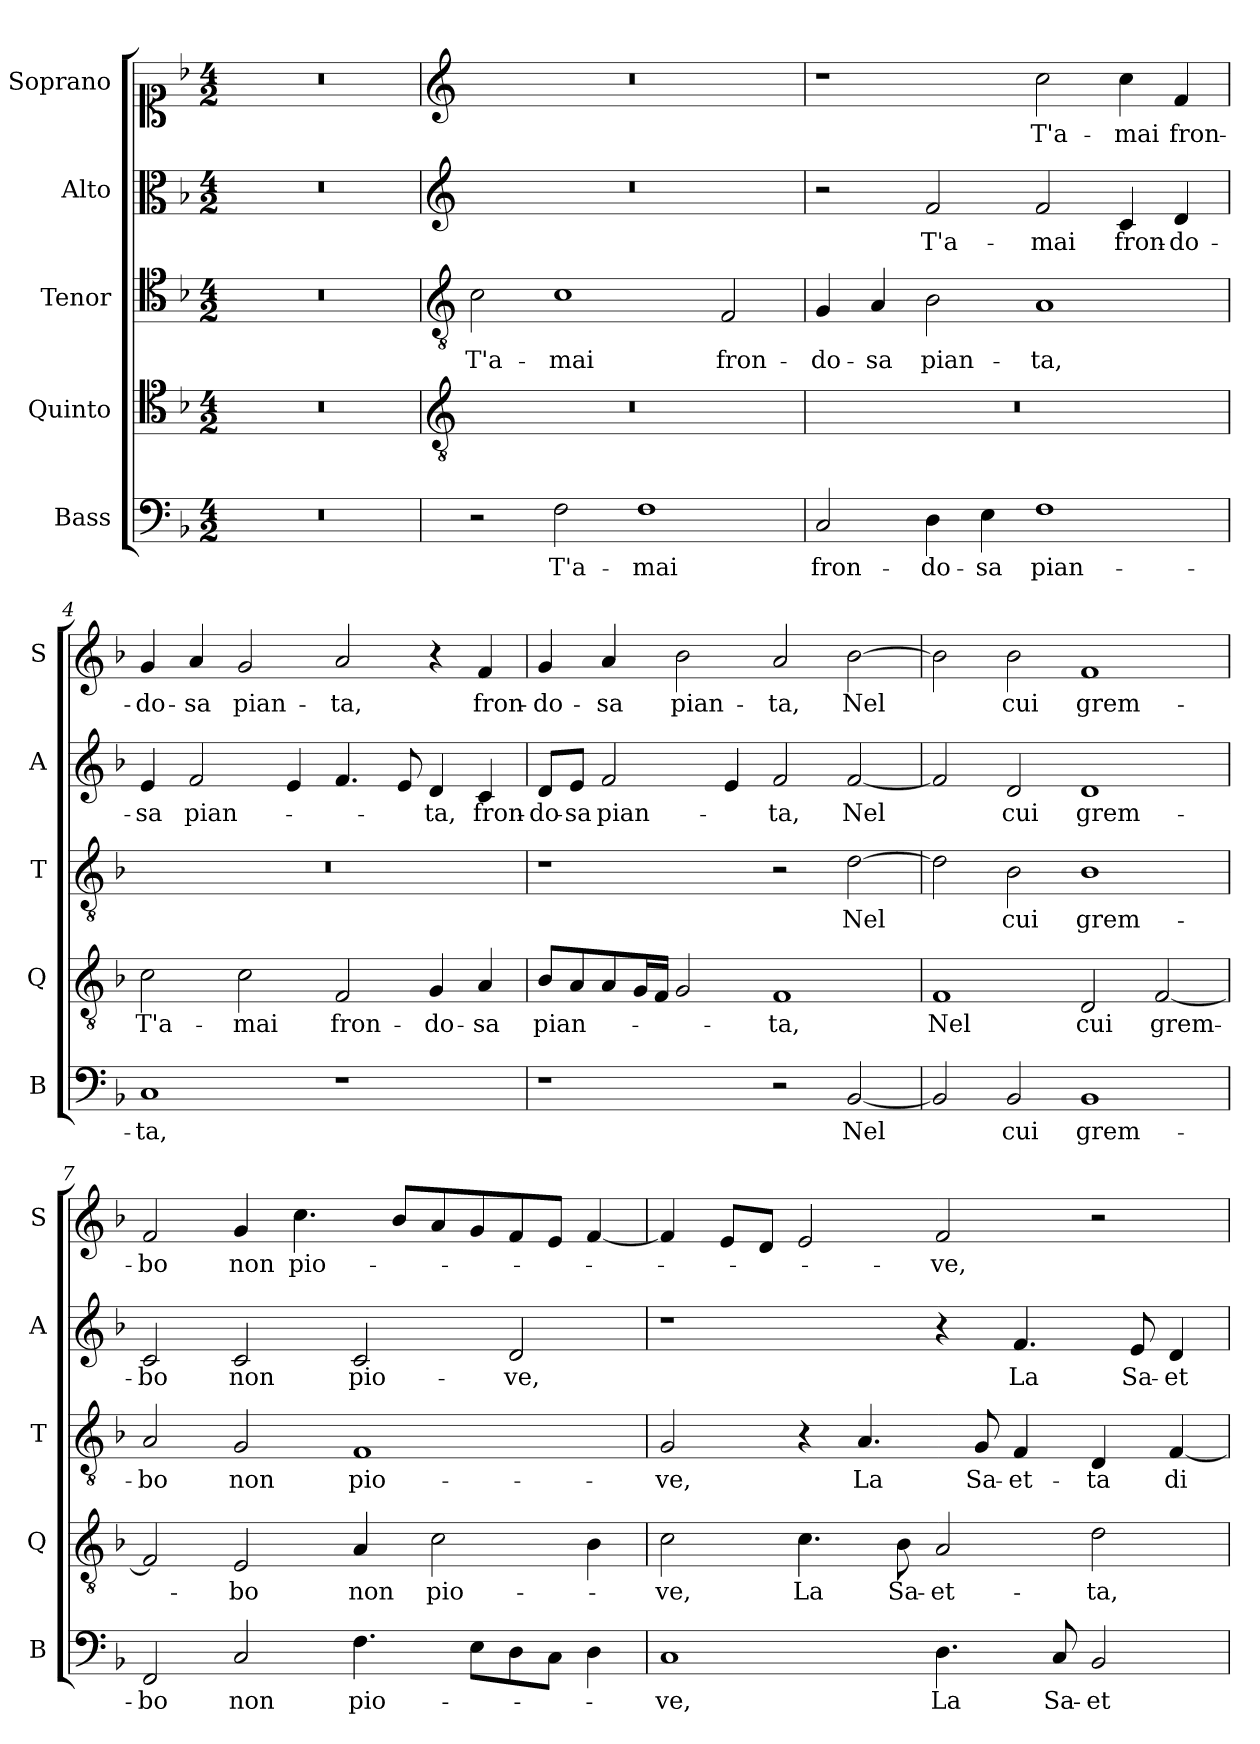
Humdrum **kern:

**kern	**text	**kern	**text	**kern	**text	**kern	**text	**kern	**text
*part5	*part5	*part4	*part4	*part3	*part3	*part2	*part2	*part1	*part1
*staff5	*staff5	*staff4	*staff4	*staff3	*staff3	*staff2	*staff2	*staff1	*staff1
*I"Bass	*	*I"Quinto	*	*I"Tenor	*	*I"Alto	*	*I"Soprano	*
*I'B	*	*I'Q	*	*I'T	*	*I'A	*	*I'S	*
*clefF4	*	*clefC4	*	*clefC4	*	*clefC3	*	*clefC1	*
*k[b-]	*	*k[b-]	*	*k[b-]	*	*k[b-]	*	*k[b-]	*
*F:	*	*F:	*	*F:	*	*F:	*	*F:	*
*M4/2	*	*M4/2	*	*M4/2	*	*M4/2	*	*M4/2	*
=1	=1	=1	=1	=1	=1	=1	=1	=1	=1
0r	.	0r	.	0r	.	0r	.	0r	.
=2	=2	=2	=2	=2	=2	=2	=2	=2	=2
*	*	*clefGv2	*	*clefGv2	*	*clefG2	*	*clefG2	*
!	!	!	!	!	!LO:LY:b	!	!	!	!
2r	.	0r	.	2c\	T'a-	0r	.	0r	.
!	!LO:LY:b	!	!	!	!LO:LY:b	!	!	!	!
2F\	T'a-	.	.	1c	-mai	.	.	.	.
!	!LO:LY:b	!	!	!	!	!	!	!	!
1F	-mai	.	.	.	.	.	.	.	.
!	!	!	!	!	!LO:LY:b	!	!	!	!
.	.	.	.	2F/	fron-	.	.	.	.
=3	=3	=3	=3	=3	=3	=3	=3	=3	=3
!	!LO:LY:b	!	!	!	!LO:LY:b	!	!	!	!
2C/	fron-	0r	.	4G/	-do-	2r	.	1r	.
!	!	!	!	!	!LO:LY:b	!	!	!	!
.	.	.	.	4A/	-sa	.	.	.	.
!	!LO:LY:b	!	!	!	!LO:LY:b	!	!LO:LY:b	!	!
4D\	-do-	.	.	2B-\	pian-	2f/	T'a-	.	.
!	!LO:LY:b	!	!	!	!	!	!	!	!
4E\	-sa	.	.	.	.	.	.	.	.
!	!LO:LY:b	!	!	!	!LO:LY:b	!	!LO:LY:b	!	!LO:LY:b
1F	pian-	.	.	1A	-ta,	2f/	-mai	2cc\	T'a-
!	!	!	!	!	!	!	!LO:LY:b	!	!LO:LY:b
.	.	.	.	.	.	4c/	fron-	4cc\	-mai
!	!	!	!	!	!	!	!LO:LY:b	!	!LO:LY:b
.	.	.	.	.	.	4d/	-do-	4f/	fron-
=4	=4	=4	=4	=4	=4	=4	=4	=4	=4
!	!LO:LY:b	!	!LO:LY:b	!	!	!	!LO:LY:b	!	!LO:LY:b
1C	-ta,	2c\	T'a-	0r	.	4e/	-sa	4g/	-do-
!	!	!	!	!	!	!	!LO:LY:b	!	!LO:LY:b
.	.	.	.	.	.	2f/	pian-	4a/	-sa
!	!	!	!LO:LY:b	!	!	!	!	!	!LO:LY:b
.	.	2c\	-mai	.	.	.	.	2g/	pian-
.	.	.	.	.	.	4e/	.	.	.
!	!	!	!LO:LY:b	!	!	!	!	!	!LO:LY:b
1r	.	2F/	fron-	.	.	4.f/	.	2a/	-ta,
.	.	.	.	.	.	8e/	.	.	.
!	!	!	!LO:LY:b	!	!	!	!LO:LY:b	!	!
.	.	4G/	-do-	.	.	4d/	-ta,	4r	.
!	!	!	!LO:LY:b	!	!	!	!LO:LY:b	!	!LO:LY:b
.	.	4A/	-sa	.	.	4c/	fron-	4f/	fron-
!!LO:LB:g=z
=5	=5	=5	=5	=5	=5	=5	=5	=5	=5
!	!	!	!LO:LY:b	!	!	!	!LO:LY:b	!	!LO:LY:b
1r	.	8B-/L	pian-	1r	.	8d/L	-do-	4g/	-do-
!	!	!	!	!	!	!	!LO:LY:b	!	!
.	.	8A/	.	.	.	8e/J	-sa	.	.
!	!	!	!	!	!	!	!LO:LY:b	!	!LO:LY:b
.	.	8A/	.	.	.	2f/	pian-	4a/	-sa
.	.	16G/L	.	.	.	.	.	.	.
.	.	16F/JJ	.	.	.	.	.	.	.
!	!	!	!	!	!	!	!	!	!LO:LY:b
.	.	2G/	.	.	.	.	.	2b-\	pian-
.	.	.	.	.	.	4e/	.	.	.
!	!	!	!LO:LY:b	!	!	!	!LO:LY:b	!	!LO:LY:b
2r	.	1F	-ta,	2r	.	2f/	-ta,	2a/	-ta,
!	!LO:LY:b	!	!	!	!LO:LY:b	!	!LO:LY:b	!	!LO:LY:b
[2BB-/	Nel	.	.	[2d\	Nel	[2f/	Nel	[2b-\	Nel
=6	=6	=6	=6	=6	=6	=6	=6	=6	=6
!	!	!	!LO:LY:b	!	!	!	!	!	!
2BB-/]	.	1F	Nel	2d\]	.	2f/]	.	2b-\]	.
!	!LO:LY:b	!	!	!	!LO:LY:b	!	!LO:LY:b	!	!LO:LY:b
2BB-/	cui	.	.	2B-\	cui	2d/	cui	2b-\	cui
!	!LO:LY:b	!	!LO:LY:b	!	!LO:LY:b	!	!LO:LY:b	!	!LO:LY:b
1BB-	grem-	2D/	cui	1B-	grem-	1d	grem-	1f	grem-
!	!	!	!LO:LY:b	!	!	!	!	!	!
.	.	[2F/	grem-	.	.	.	.	.	.
=7	=7	=7	=7	=7	=7	=7	=7	=7	=7
!	!LO:LY:b	!	!	!	!LO:LY:b	!	!LO:LY:b	!	!LO:LY:b
2FF/	-bo	2F/]	.	2A/	-bo	2c/	-bo	2f/	-bo
!	!LO:LY:b	!	!LO:LY:b	!	!LO:LY:b	!	!LO:LY:b	!	!LO:LY:b
2C/	non	2E/	-bo	2G/	non	2c/	non	4g/	non
!	!	!	!	!	!	!	!	!	!LO:LY:b
.	.	.	.	.	.	.	.	4.cc\	pio-
!	!LO:LY:b	!	!LO:LY:b	!	!LO:LY:b	!	!LO:LY:b	!	!
4.F\	pio-	4A/	non	1F	pio-	2c/	pio-	.	.
.	.	.	.	.	.	.	.	8b-/L	.
!	!	!	!LO:LY:b	!	!	!	!	!	!
.	.	2c\	pio-	.	.	.	.	8a/	.
8E\L	.	.	.	.	.	.	.	8g/	.
!	!	!	!	!	!	!	!LO:LY:b	!	!
8D\	.	.	.	.	.	2d/	-ve,	8f/	.
8C\J	.	.	.	.	.	.	.	8e/J	.
4D\	.	4B-\	.	.	.	.	.	[4f/	.
!!LO:PB:g=z
=8	=8	=8	=8	=8	=8	=8	=8	=8	=8
!	!LO:LY:b	!	!LO:LY:b	!	!LO:LY:b	!	!	!	!
1C	-ve,	2c\	-ve,	2G/	-ve,	1r	.	4f/]	.
.	.	.	.	.	.	.	.	8e/L	.
.	.	.	.	.	.	.	.	8d/J	.
!	!	!	!LO:LY:b	!	!	!	!	!	!
.	.	4.c\	La	4r	.	.	.	2e/	.
!	!	!	!	!	!LO:LY:b	!	!	!	!
.	.	.	.	4.A/	La	.	.	.	.
!	!	!	!LO:LY:b	!	!	!	!	!	!
.	.	8B-\	Sa-	.	.	.	.	.	.
!	!LO:LY:b	!	!LO:LY:b	!	!	!	!	!	!LO:LY:b
4.D\	La	2A/	-et-	.	.	4r	.	2f/	-ve,
!	!	!	!	!	!LO:LY:b	!	!	!	!
.	.	.	.	8G/	Sa-	.	.	.	.
!	!	!	!	!	!LO:LY:b	!	!LO:LY:b	!	!
.	.	.	.	4F/	-et-	4.f/	La	.	.
!	!LO:LY:b	!	!	!	!	!	!	!	!
8C/	Sa-	.	.	.	.	.	.	.	.
!	!LO:LY:b	!	!LO:LY:b	!	!LO:LY:b	!	!	!	!
2BB-/	-et-	2d\	-ta,	4D/	-ta	.	.	2r	.
!	!	!	!	!	!	!	!LO:LY:b	!	!
.	.	.	.	.	.	8e/	Sa-	.	.
!	!	!	!	!	!LO:LY:b	!	!LO:LY:b	!	!
.	.	.	.	[4F/	di	4d/	-et-	.	.
=	=	=	=	=	=	=	=	=	=
*-	*-	*-	*-	*-	*-	*-	*-	*-	*-
